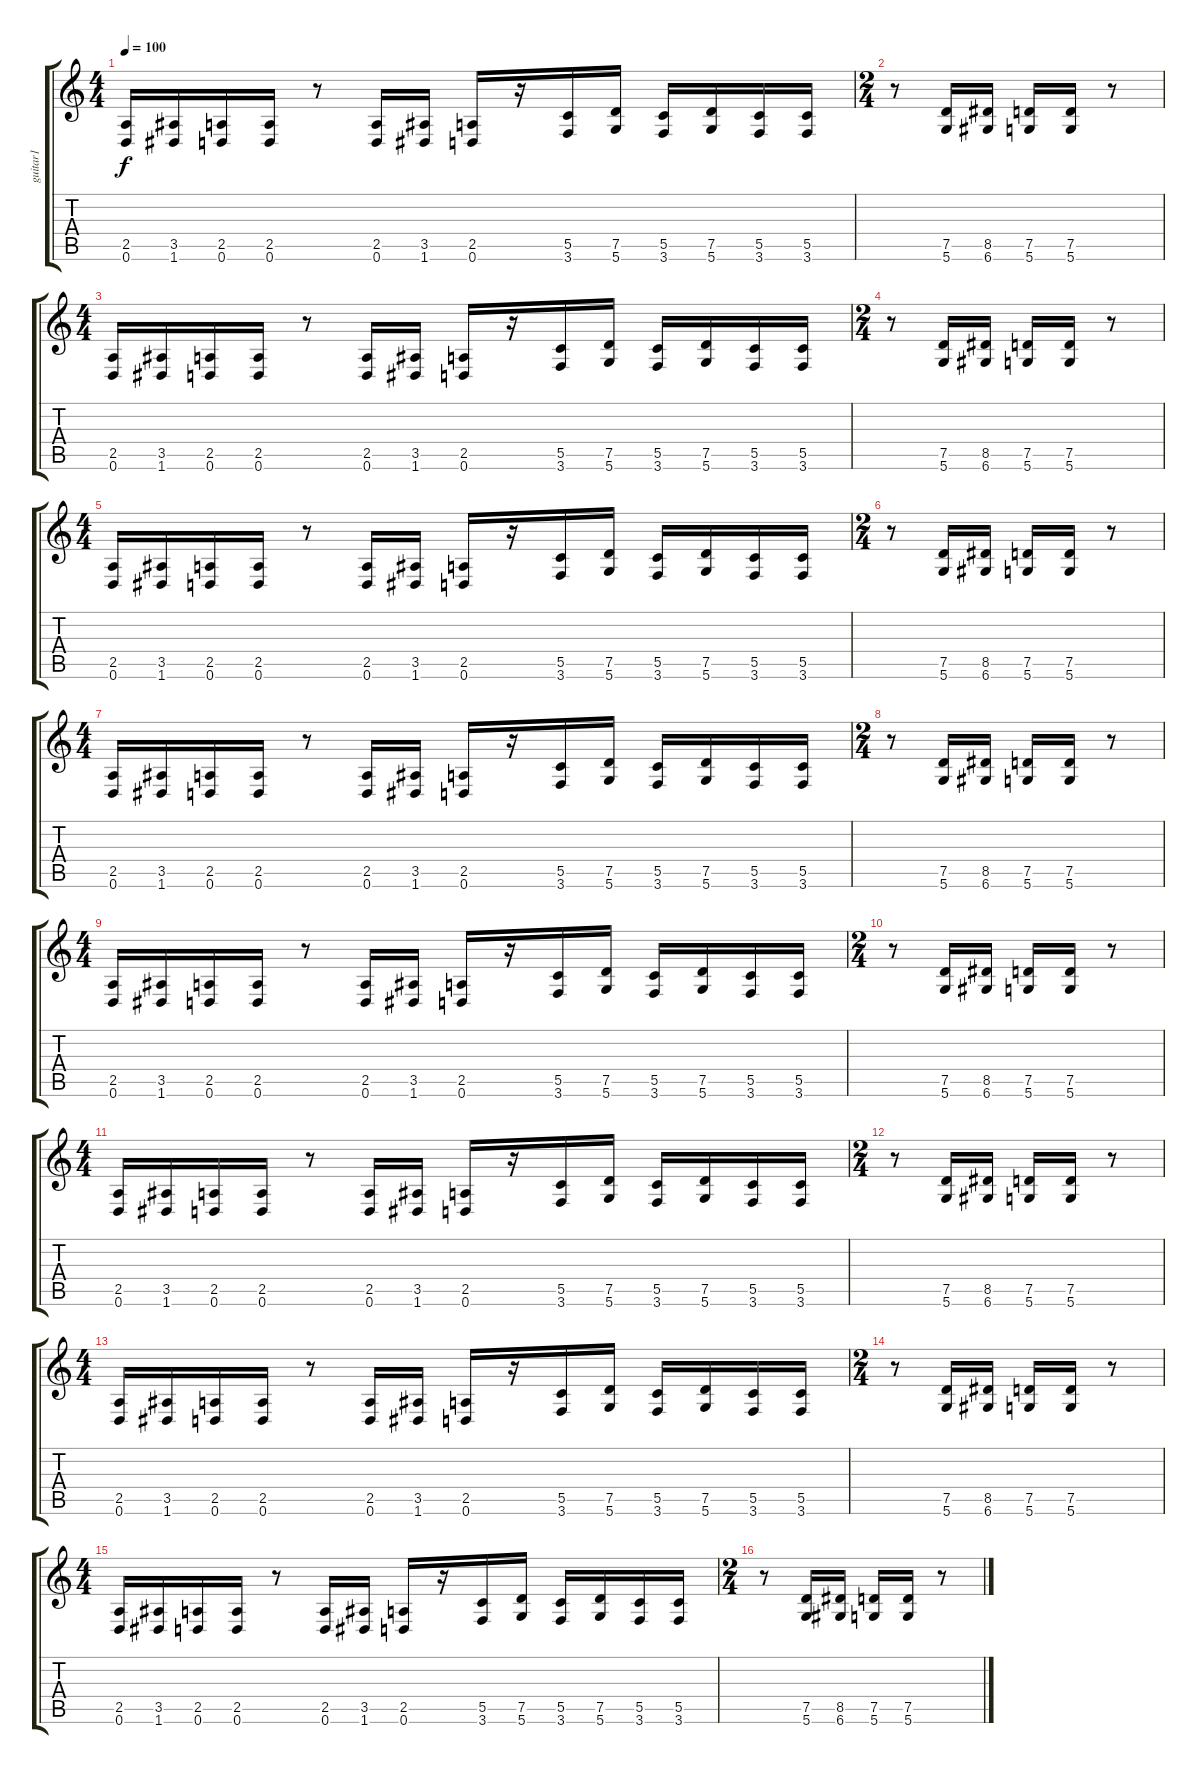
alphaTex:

\track ("guitar1" "guitar1") {instrument distortionguitar}
\staff {score tabs}
\tuning (D4 A3 F3 C3 G2 D2) {hide}
\ts (4 4)
\tempo 100
\clef g2
\ks c
(2.5 0.6).16{dy f} (3.5 1.6).16 (2.5 0.6).16 (2.5 0.6).16 r.8 (2.5 0.6).16 (3.5 1.6).16 (2.5 0.6).16 r.16 (5.5 3.6).16 (7.5 5.6).16 (5.5 3.6).16 (7.5 5.6).16 (5.5 3.6).16 (5.5 3.6).16 |
\ts (2 4)
r.8 (7.5 5.6).16 (8.5 6.6).16 (7.5 5.6).16 (7.5 5.6).16 r.8 |
\ts (4 4)
(2.5 0.6).16 (3.5 1.6).16 (2.5 0.6).16 (2.5 0.6).16 r.8 (2.5 0.6).16 (3.5 1.6).16 (2.5 0.6).16 r.16 (5.5 3.6).16 (7.5 5.6).16 (5.5 3.6).16 (7.5 5.6).16 (5.5 3.6).16 (5.5 3.6).16 |
\ts (2 4)
r.8 (7.5 5.6).16 (8.5 6.6).16 (7.5 5.6).16 (7.5 5.6).16 r.8 |
\ts (4 4)
(2.5 0.6).16 (3.5 1.6).16 (2.5 0.6).16 (2.5 0.6).16 r.8 (2.5 0.6).16 (3.5 1.6).16 (2.5 0.6).16 r.16 (5.5 3.6).16 (7.5 5.6).16 (5.5 3.6).16 (7.5 5.6).16 (5.5 3.6).16 (5.5 3.6).16 |
\ts (2 4)
r.8 (7.5 5.6).16 (8.5 6.6).16 (7.5 5.6).16 (7.5 5.6).16 r.8 |
\ts (4 4)
(2.5 0.6).16 (3.5 1.6).16 (2.5 0.6).16 (2.5 0.6).16 r.8 (2.5 0.6).16 (3.5 1.6).16 (2.5 0.6).16 r.16 (5.5 3.6).16 (7.5 5.6).16 (5.5 3.6).16 (7.5 5.6).16 (5.5 3.6).16 (5.5 3.6).16 |
\ts (2 4)
r.8 (7.5 5.6).16 (8.5 6.6).16 (7.5 5.6).16 (7.5 5.6).16 r.8 |
\ts (4 4)
(2.5 0.6).16 (3.5 1.6).16 (2.5 0.6).16 (2.5 0.6).16 r.8 (2.5 0.6).16 (3.5 1.6).16 (2.5 0.6).16 r.16 (5.5 3.6).16 (7.5 5.6).16 (5.5 3.6).16 (7.5 5.6).16 (5.5 3.6).16 (5.5 3.6).16 |
\ts (2 4)
r.8 (7.5 5.6).16 (8.5 6.6).16 (7.5 5.6).16 (7.5 5.6).16 r.8 |
\ts (4 4)
(2.5 0.6).16 (3.5 1.6).16 (2.5 0.6).16 (2.5 0.6).16 r.8 (2.5 0.6).16 (3.5 1.6).16 (2.5 0.6).16 r.16 (5.5 3.6).16 (7.5 5.6).16 (5.5 3.6).16 (7.5 5.6).16 (5.5 3.6).16 (5.5 3.6).16 |
\ts (2 4)
r.8 (7.5 5.6).16 (8.5 6.6).16 (7.5 5.6).16 (7.5 5.6).16 r.8 |
\ts (4 4)
(2.5 0.6).16 (3.5 1.6).16 (2.5 0.6).16 (2.5 0.6).16 r.8 (2.5 0.6).16 (3.5 1.6).16 (2.5 0.6).16 r.16 (5.5 3.6).16 (7.5 5.6).16 (5.5 3.6).16 (7.5 5.6).16 (5.5 3.6).16 (5.5 3.6).16 |
\ts (2 4)
r.8 (7.5 5.6).16 (8.5 6.6).16 (7.5 5.6).16 (7.5 5.6).16 r.8 |
\ts (4 4)
(2.5 0.6).16 (3.5 1.6).16 (2.5 0.6).16 (2.5 0.6).16 r.8 (2.5 0.6).16 (3.5 1.6).16 (2.5 0.6).16 r.16 (5.5 3.6).16 (7.5 5.6).16 (5.5 3.6).16 (7.5 5.6).16 (5.5 3.6).16 (5.5 3.6).16 |
\ts (2 4)
r.8 (7.5 5.6).16 (8.5 6.6).16 (7.5 5.6).16 (7.5 5.6).16 r.8
